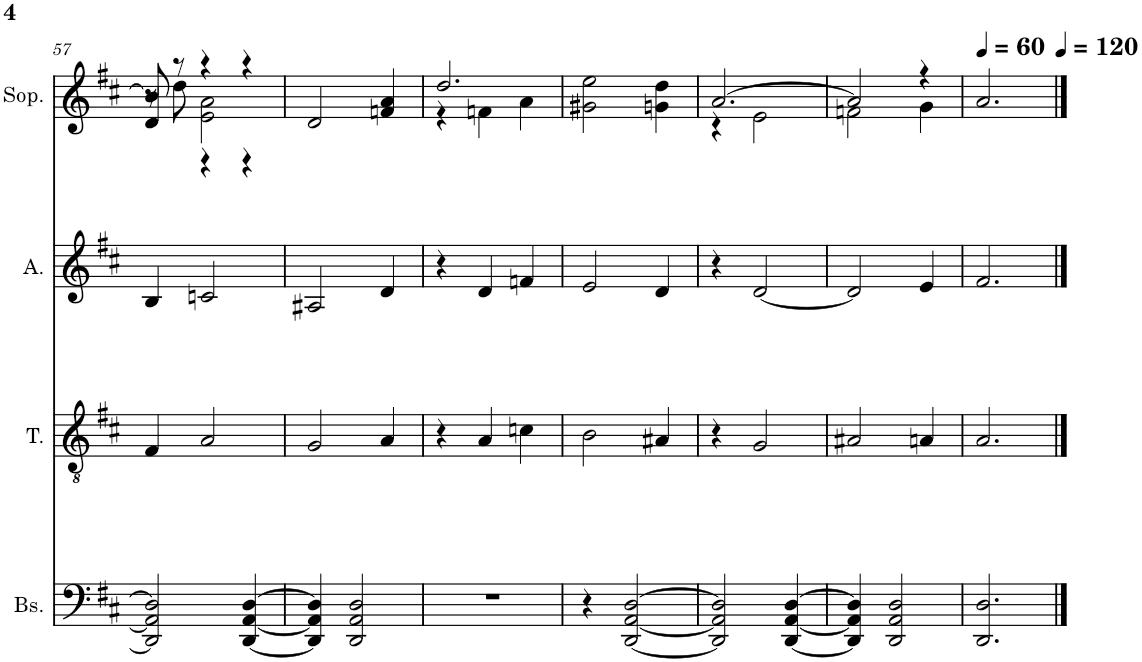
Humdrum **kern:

**kern	**kern	**kern	**kern
*part4	*part3	*part2	*part1
*staff4	*staff3	*staff2	*staff1
*I"Bas, Бас	*I"Tenor, Тенор	*I"Alt, Альт	*I"Sopraan, Сопрано
*I'Bs.	*I'T.	*I'A.	*I'Sop.
!!LO:PB:g=z
*clefF4	*clefGv2	*clefG2	*clefG2
*k[f#c#]	*k[f#c#]	*k[f#c#]	*k[f#c#]
*M3/4	*M3/4	*M3/4	*M3/4
=57	=57	=57	=57
*	*	*	*^
*	*	*	*	*^
2DD/] 2AA/] 2D/]	4F#/	4B/	8b/]	8r	4d/
.	.	.	8r	8dd\	.
.	2A/	2cn/	4r	2e\ 2a\	4r
[4DD/ [4AA/ [4D/	.	.	4r	.	4r
*	*	*	*v	*v	*v
=58	=58	=58	=58
4DD/] 4AA/] 4D/]	2G/	2A#X/	2d/
2DD/ 2AA/ 2D/	.	.	.
.	4A/	4d/	4fn/ 4a/
=59	=59	=59	=59
*	*	*	*^
2.r	4r	4r	2.dd/	4r
.	4A/	4d/	.	4fn\
.	4cn\	4fn/	.	4a\
*	*	*	*v	*v
=60	=60	=60	=60
4r	2B\	2e/	2g#X\ 2ee\
[2DD/ [2AA/ [2D/	.	.	.
.	4A#X/	4d/	4gn\ 4dd\
=61	=61	=61	=61
*	*	*	*^
2DD/] 2AA/] 2D/]	4r	4r	[2.a/	4r
.	2G/	[2d/	.	2e\
[4DD/ [4AA/ [4D/	.	.	.	.
=62	=62	=62	=62	=62
4DD/] 4AA/] 4D/]	2A#X/	2d/]	2a/]	2fn\
2DD/ 2AA/ 2D/	.	.	.	.
.	4An/	4e/	4r	4g\
=63	=63	=63	=63	=63
*	*	*	*MM60	*
2.DD/ 2.D/	2.A/	2.f#/	2.a/	2ryy
.	.	.	.	8..ryy
*	*	*	*MM120	*
.	.	.	.	32ryy
*	*	*	*v	*v
==	==	==	==
*-	*-	*-	*-
